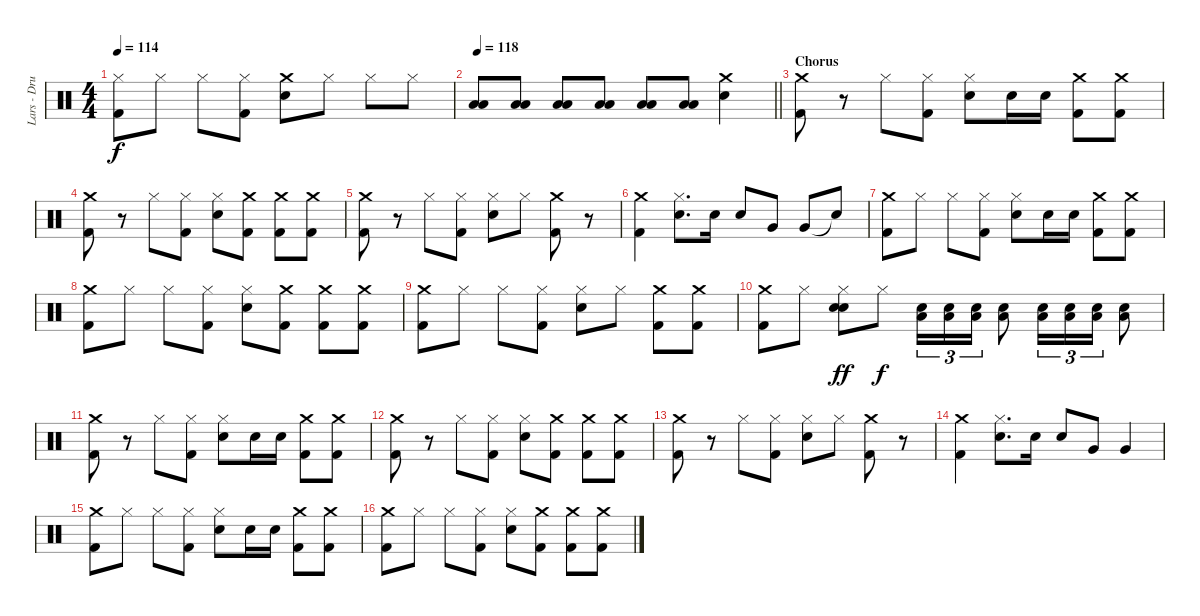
\track ("Lars - Drums" "Lars - Dru") {instrument percussion}
\staff {score}
\articulation defaults
\ts (4 4)
\tempo 114
\clef neutral
\ks c
("Hi-Hat (closed)" "Kick (hit) 2").8{dy f} "Hi-Hat (closed)".8 "Hi-Hat (closed)".8 ("Hi-Hat (closed)" "Kick (hit) 2").8 ("Crash medium (hit)" "Snare (hit) 2").8 "Hi-Hat (closed)".8 "Hi-Hat (closed)".8 "Hi-Hat (closed)".8 |
\tempo 118
\barLineRight lightlight
("Low Tom (hit)" "Low Floor Tom (hit)").8{volume 14} ("Low Tom (hit)" "Low Floor Tom (hit)").8 ("Low Tom (hit)" "Low Floor Tom (hit)").8 ("Low Tom (hit)" "Low Floor Tom (hit)").8 ("Low Tom (hit)" "Low Floor Tom (hit)").8 ("Low Tom (hit)" "Low Floor Tom (hit)").8 ("Crash medium (hit)" "Snare (hit) 2").4 |
\section ("" "Chorus")
("Crash medium (hit)" "Kick (hit) 2").8 r.8 "Hi-Hat (closed)".8 ("Hi-Hat (closed)" "Kick (hit) 2").8 ("Hi-Hat (closed)" "Snare (hit) 2").8 "Snare (hit) 2".16 "Snare (hit) 2".16 ("Crash medium (hit)" "Kick (hit) 2").8 ("Crash medium (hit)" "Kick (hit) 2").8 |
("Crash medium (hit)" "Kick (hit) 2").8 r.8 "Hi-Hat (closed)".8 ("Hi-Hat (closed)" "Kick (hit) 2").8 ("Hi-Hat (closed)" "Snare (hit) 2").8 ("Crash medium (hit)" "Kick (hit) 2").8 ("Crash medium (hit)" "Kick (hit) 2").8 ("Crash medium (hit)" "Kick (hit) 2").8 |
("Crash medium (hit)" "Kick (hit) 2").8 r.8 "Hi-Hat (closed)".8 ("Hi-Hat (closed)" "Kick (hit) 2").8 ("Hi-Hat (closed)" "Snare (hit) 2").8 "Hi-Hat (closed)".8 ("Crash medium (hit)" "Kick (hit) 2").8 r.8 |
("Crash medium (hit)" "Kick (hit) 2").4 ("Hi-Hat (closed)" "Snare (hit) 2").8{d} "Snare (hit) 2".16 "Snare (hit) 2".8 "Very Low Tom (hit)".8 "Very Low Tom (hit)".8 "Snare (hit)"{t}.8 |
("Crash medium (hit)" "Kick (hit) 2").8 "Hi-Hat (closed)".8 "Hi-Hat (closed)".8 ("Hi-Hat (closed)" "Kick (hit) 2").8 ("Hi-Hat (closed)" "Snare (hit) 2").8 "Snare (hit) 2".16 "Snare (hit) 2".16 ("Crash medium (hit)" "Kick (hit) 2").8 ("Crash medium (hit)" "Kick (hit) 2").8 |
("Crash medium (hit)" "Kick (hit) 2").8 "Hi-Hat (closed)".8 "Hi-Hat (closed)".8 ("Hi-Hat (closed)" "Kick (hit) 2").8 ("Hi-Hat (closed)" "Snare (hit) 2").8 ("Crash medium (hit)" "Kick (hit) 2").8 ("Crash medium (hit)" "Kick (hit) 2").8 ("Crash medium (hit)" "Kick (hit) 2").8 |
("Crash medium (hit)" "Kick (hit) 2").8 "Hi-Hat (closed)".8 "Hi-Hat (closed)".8 ("Hi-Hat (closed)" "Kick (hit) 2").8 ("Hi-Hat (closed)" "Snare (hit) 2").8 "Hi-Hat (closed)".8 ("Crash medium (hit)" "Kick (hit) 2").8 ("Crash medium (hit)" "Kick (hit) 2").8 |
("Crash medium (hit)" "Kick (hit) 2").8 "Hi-Hat (closed)".8 ("Snare (hit) 2" "Hi-Hat (closed)" "Snare (hit) 2").8{dy ff} "Hi-Hat (closed)".8{dy f} ("Snare (hit) 2" "Low Floor Tom (hit)").16{tu (3 2)} ("Snare (hit) 2" "Low Floor Tom (hit)").16{tu (3 2)} ("Snare (hit) 2" "Low Floor Tom (hit)").16{tu (3 2)} ("Snare (hit) 2" "Low Floor Tom (hit)").8 ("Snare (hit) 2" "Low Floor Tom (hit)").16{tu (3 2)} ("Snare (hit) 2" "Low Floor Tom (hit)").16{tu (3 2)} ("Snare (hit) 2" "Low Floor Tom (hit)").16{tu (3 2)} ("Snare (hit) 2" "Low Floor Tom (hit)").8 |
("Crash medium (hit)" "Kick (hit) 2").8 r.8 "Hi-Hat (closed)".8 ("Hi-Hat (closed)" "Kick (hit) 2").8 ("Hi-Hat (closed)" "Snare (hit) 2").8 "Snare (hit) 2".16 "Snare (hit) 2".16 ("Crash medium (hit)" "Kick (hit) 2").8 ("Crash medium (hit)" "Kick (hit) 2").8 |
("Crash medium (hit)" "Kick (hit) 2").8 r.8 "Hi-Hat (closed)".8 ("Hi-Hat (closed)" "Kick (hit) 2").8 ("Hi-Hat (closed)" "Snare (hit) 2").8 ("Crash medium (hit)" "Kick (hit) 2").8 ("Crash medium (hit)" "Kick (hit) 2").8 ("Crash medium (hit)" "Kick (hit) 2").8 |
("Crash medium (hit)" "Kick (hit) 2").8 r.8 "Hi-Hat (closed)".8 ("Hi-Hat (closed)" "Kick (hit) 2").8 ("Hi-Hat (closed)" "Snare (hit) 2").8 "Hi-Hat (closed)".8 ("Crash medium (hit)" "Kick (hit) 2").8 r.8 |
("Crash medium (hit)" "Kick (hit) 2").4 ("Hi-Hat (closed)" "Snare (hit) 2").8{d} "Snare (hit) 2".16 "Snare (hit) 2".8 "Very Low Tom (hit)".8 "Very Low Tom (hit)".4 |
("Crash medium (hit)" "Kick (hit) 2").8 "Hi-Hat (closed)".8 "Hi-Hat (closed)".8 ("Hi-Hat (closed)" "Kick (hit) 2").8 ("Hi-Hat (closed)" "Snare (hit) 2").8 "Snare (hit) 2".16 "Snare (hit) 2".16 ("Crash medium (hit)" "Kick (hit) 2").8 ("Crash medium (hit)" "Kick (hit) 2").8 |
("Crash medium (hit)" "Kick (hit) 2").8 "Hi-Hat (closed)".8 "Hi-Hat (closed)".8 ("Hi-Hat (closed)" "Kick (hit) 2").8 ("Hi-Hat (closed)" "Snare (hit) 2").8 ("Crash medium (hit)" "Kick (hit) 2").8 ("Crash medium (hit)" "Kick (hit) 2").8 ("Crash medium (hit)" "Kick (hit) 2").8
